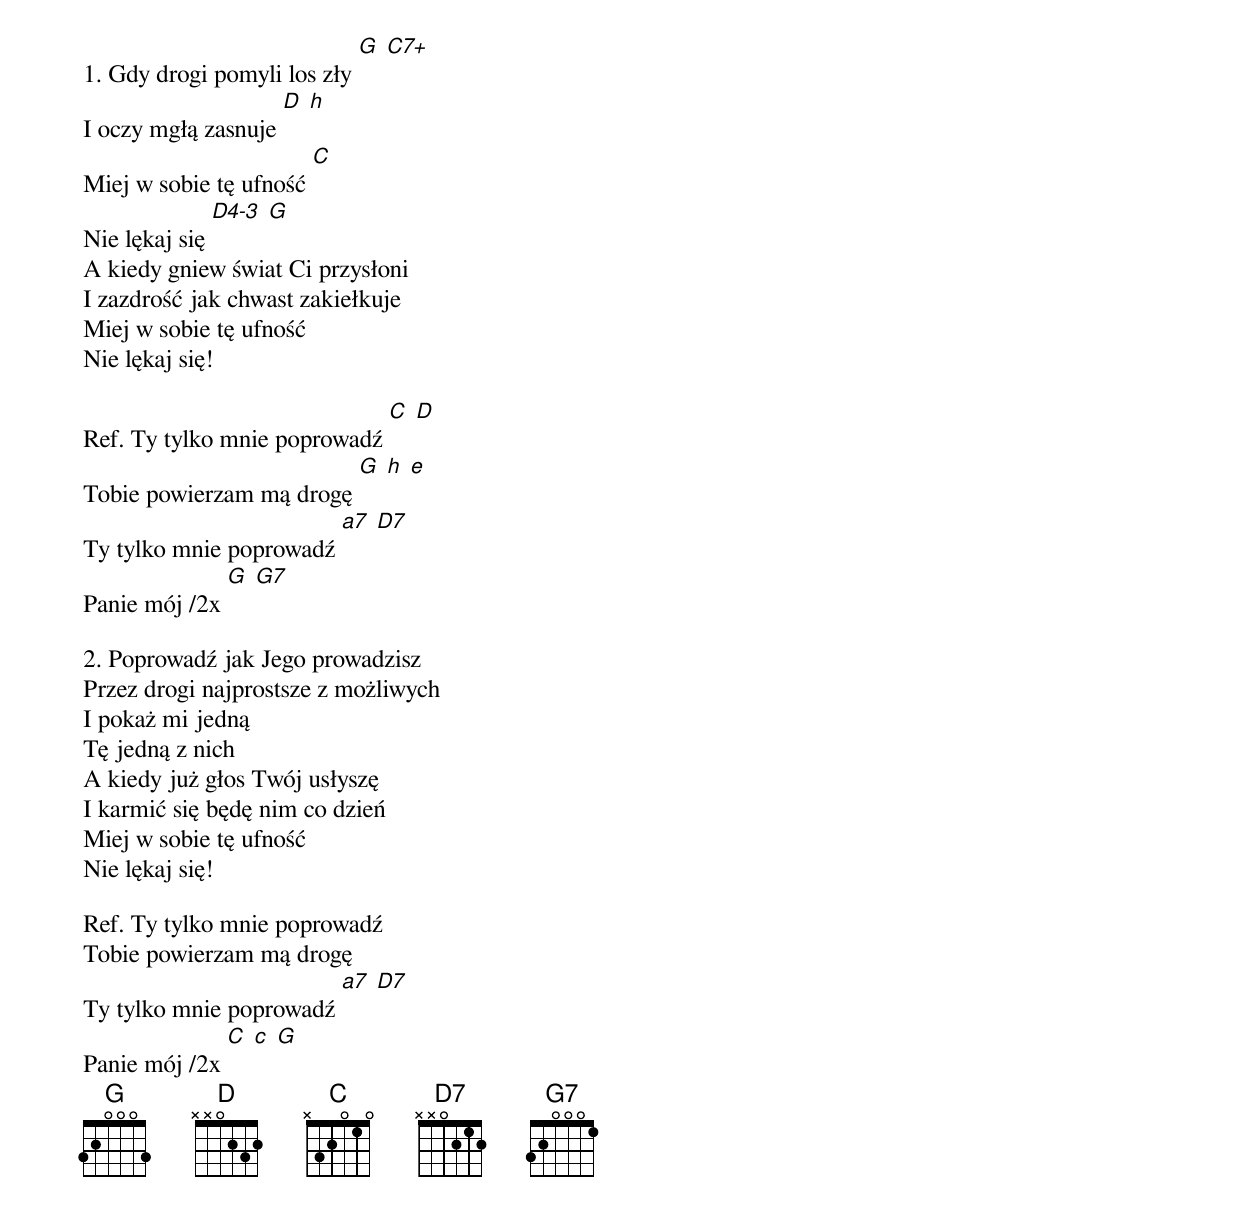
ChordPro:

1. Gdy drogi pomyli los zły [G] [C7+]
I oczy mgłą zasnuje [D] [h]
Miej w sobie tę ufność [C]
Nie lękaj się [D4-3] [G]
A kiedy gniew świat Ci przysłoni
I zazdrość jak chwast zakiełkuje
Miej w sobie tę ufność
Nie lękaj się!

Ref. Ty tylko mnie poprowadź [C] [D]
Tobie powierzam mą drogę [G] [h] [e]
Ty tylko mnie poprowadź [a7] [D7]
Panie mój /2x [G] [G7]

2. Poprowadź jak Jego prowadzisz
Przez drogi najprostsze z możliwych
I pokaż mi jedną
Tę jedną z nich
A kiedy już głos Twój usłyszę
I karmić się będę nim co dzień
Miej w sobie tę ufność
Nie lękaj się!

Ref. Ty tylko mnie poprowadź
Tobie powierzam mą drogę
Ty tylko mnie poprowadź [a7] [D7]
Panie mój /2x [C] [c] [G]
